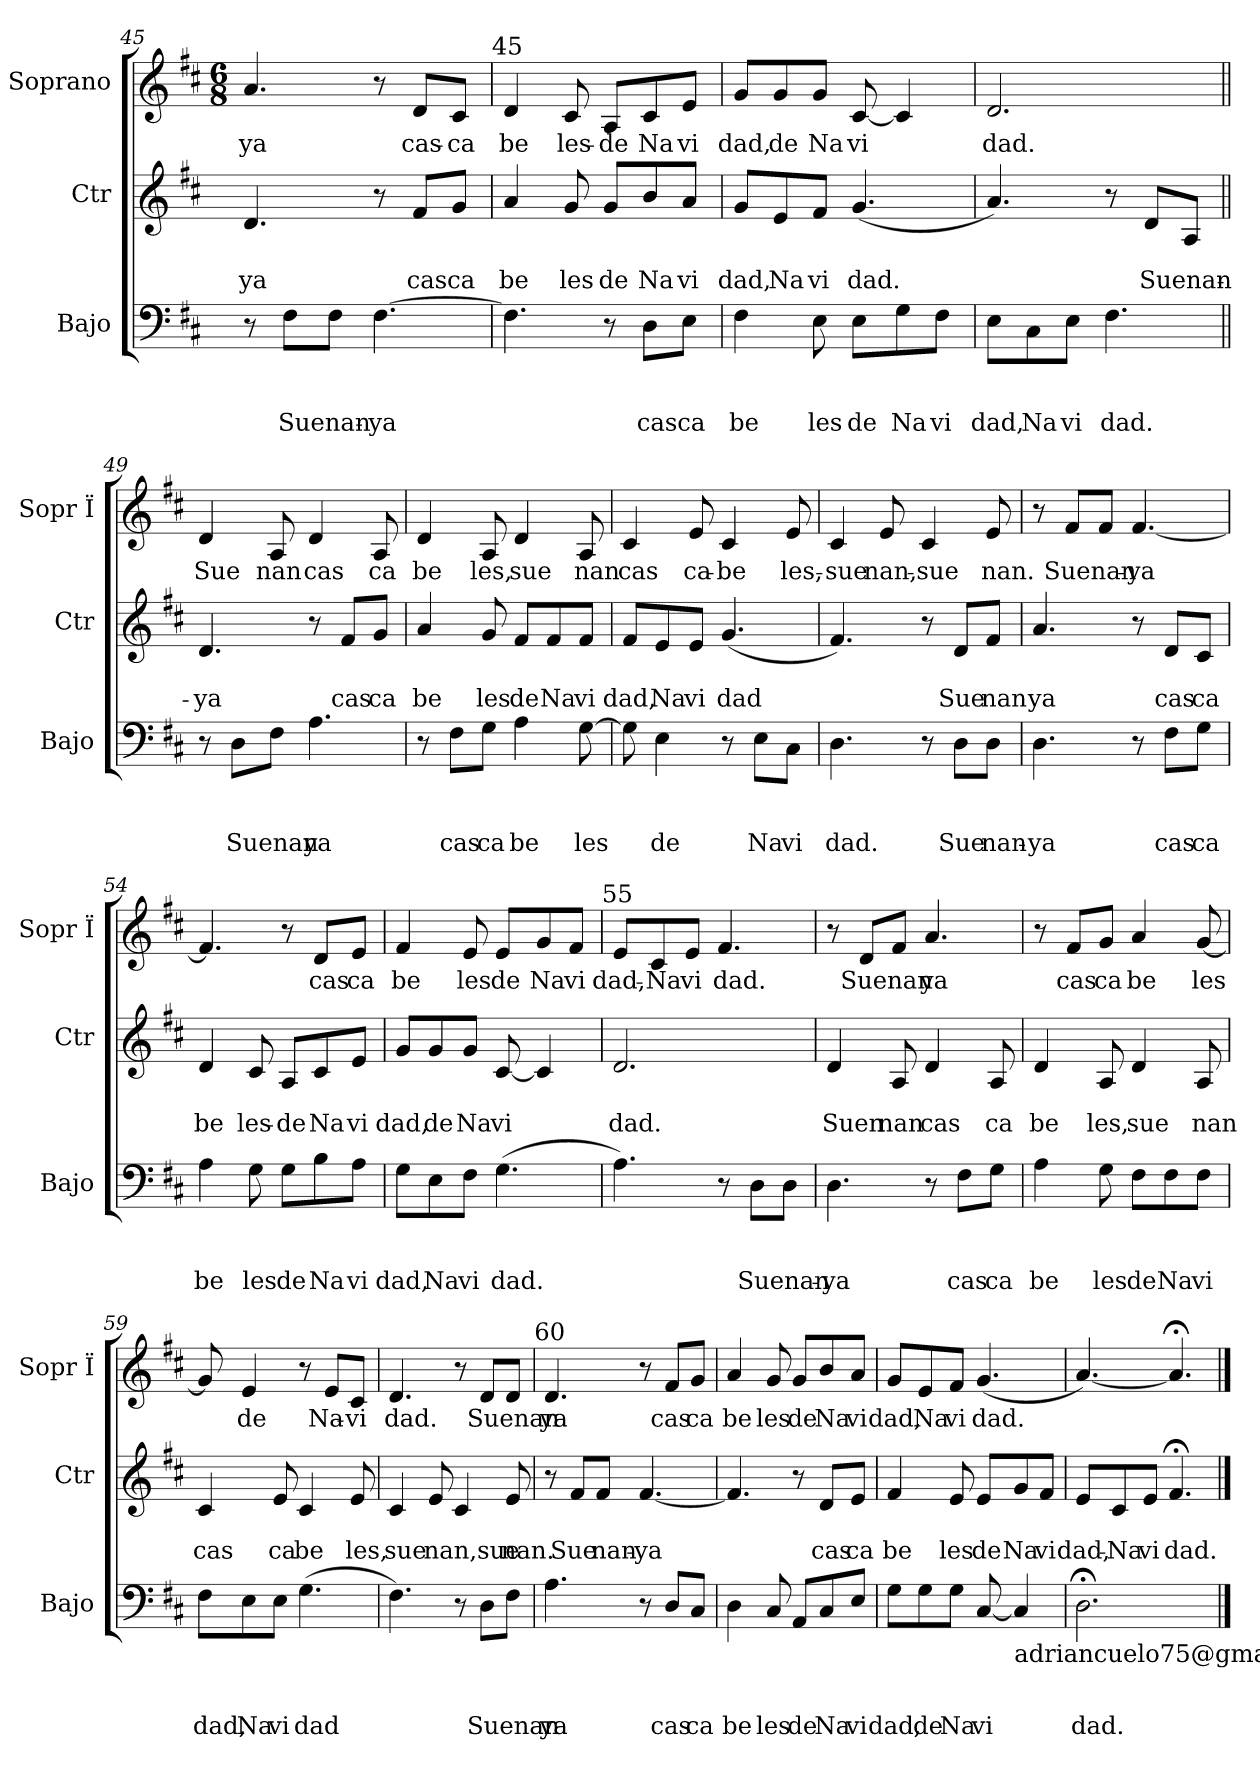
**kern	**text	**text	**text	**kern	**text	**text	**kern	**text
*part3	*part3	*part3	*part3	*part2	*part2	*part2	*part1	*part1
*staff3	*staff3	*staff3	*staff3	*staff2	*staff2	*staff2	*staff1	*staff1
*I"Bajo	*	*	*	*I"Ctr	*	*	*I"Soprano	*
*I'Bajo	*	*	*	*I'Ctr	*	*	*I'Sopr Ï	*
*clefF4	*	*	*	*clefG2	*	*	*clefG2	*
*k[f#c#]	*	*	*	*k[f#c#]	*	*	*k[f#c#]	*
*D:	*	*	*	*D:	*	*	*D:	*
*	*	*	*	*	*	*	*M6/8	*
=45	=45	=45	=45	=45	=45	=45	=45	=45
!	!	!	!	!	!	!LO:LY:b	!	!LO:LY:b
8r	.	.	.	4.d/	.	-ya	4.a/	ya
!	!	!	!LO:LY:b	!	!	!	!	!
8F#\L	.	.	Suenan-	.	.	.	.	.
8F#\J	.	.	.	.	.	.	.	.
!	!	!	!LO:LY:b	!	!	!	!	!
[>4.F#\	.	.	-ya	8r	.	.	8r	.
!	!	!	!	!	!	!LO:LY:b	!	!LO:LY:b
.	.	.	.	8f#/L	.	cas	8d/L	cas-
!	!	!	!	!	!	!LO:LY:b	!	!LO:LY:b
.	.	.	.	8g/J	.	ca	8c#/J	-ca
!	!	!	!	!	!	!	!LO:TX:a:t=45	!
!!LO:PB:g=z
=46	=46	=46	=46	=46	=46	=46	=46	=46
!	!	!	!	!	!	!LO:LY:b	!	!LO:LY:b
4.F#\]	.	.	.	4a/	.	be	4d/	be
!	!	!	!	!	!	!LO:LY:b	!	!LO:LY:b
.	.	.	.	8g/	.	les	8c#/	les-
!	!	!	!	!	!	!LO:LY:b	!	!LO:LY:b
8r	.	.	.	8g/L	.	de	8A/L	-de
!	!	!	!LO:LY:b	!	!	!LO:LY:b	!	!LO:LY:b
8D\L	.	.	cas	8b/	.	Na	8c#/	Na
!	!	!	!LO:LY:b	!	!	!LO:LY:b	!	!LO:LY:b
8E\J	.	.	ca	8a/J	.	vi	8e/J	vi
=47	=47	=47	=47	=47	=47	=47	=47	=47
!	!	!	!LO:LY:b	!	!	!LO:LY:b	!	!LO:LY:b
4F#\	.	.	be	8g/L	.	dad,	8g/L	dad,
!	!	!	!	!	!	!LO:LY:b	!	!LO:LY:b
.	.	.	.	8e/	.	Na	8g/	de
!	!	!	!LO:LY:b	!	!	!LO:LY:b	!	!LO:LY:b
8E\	.	.	les	8f#/J	.	vi	8g/J	Na
!	!	!	!LO:LY:b	!	!	!LO:LY:b	!	!LO:LY:b
8E\L	.	.	de	(<4.g/	.	dad.	[<8c#/	vi
!	!	!	!LO:LY:b	!	!	!	!	!
8G\	.	.	Na	.	.	.	4c#/]	.
!	!	!	!LO:LY:b	!	!	!	!	!
8F#\J	.	.	vi	.	.	.	.	.
=48	=48	=48	=48	=48	=48	=48	=48	=48
!	!	!	!LO:LY:b	!	!	!	!	!LO:LY:b
8E\L	.	.	dad,	4.a/)	.	.	2.d/	dad.
!	!	!	!LO:LY:b	!	!	!	!	!
8C#\	.	.	Na	.	.	.	.	.
!	!	!	!LO:LY:b	!	!	!	!	!
8E\J	.	.	vi	.	.	.	.	.
!	!	!	!LO:LY:b	!	!	!	!	!
4.F#\	.	.	dad.	8r	.	.	.	.
!	!	!	!	!	!	!LO:LY:b	!	!
.	.	.	.	8d/L	.	Suenan-	.	.
.	.	.	.	8A/J	.	.	.	.
=49||	=49||	=49||	=49||	=49||	=49||	=49||	=49||	=49||
!	!	!	!	!	!	!LO:LY:b	!	!LO:LY:b
8r	.	.	.	4.d/	.	-ya	4d/	Sue
!	!	!	!LO:LY:b	!	!	!	!	!
8D\L	.	.	Suenan	.	.	.	.	.
!	!	!	!	!	!	!	!	!LO:LY:b
8F#\J	.	.	.	.	.	.	8A/	nan
!	!	!	!LO:LY:b	!	!	!	!	!LO:LY:b
4.A\	.	.	ya	8r	.	.	4d/	cas
!	!	!	!	!	!	!LO:LY:b	!	!
.	.	.	.	8f#/L	.	cas	.	.
!	!	!	!	!	!	!LO:LY:b	!	!LO:LY:b
.	.	.	.	8g/J	.	ca	8A/	ca
=50	=50	=50	=50	=50	=50	=50	=50	=50
!	!	!	!	!	!	!LO:LY:b	!	!LO:LY:b
8r	.	.	.	4a/	.	be	4d/	be
!	!	!	!LO:LY:b	!	!	!	!	!
8F#\L	.	.	cas	.	.	.	.	.
!	!	!	!LO:LY:b	!	!	!LO:LY:b	!	!LO:LY:b
8G\J	.	.	ca	8g/	.	les	8A/	les,
!	!	!	!LO:LY:b	!	!	!LO:LY:b	!	!LO:LY:b
4A\	.	.	be	8f#/L	.	de	4d/	sue
!	!	!	!	!	!	!LO:LY:b	!	!
.	.	.	.	8f#/	.	Na	.	.
!	!	!	!LO:LY:b	!	!	!LO:LY:b	!	!LO:LY:b
[<8G\	.	.	les	8f#/J	.	vi	8A/	nan
!!LO:LB:g=z
=51	=51	=51	=51	=51	=51	=51	=51	=51
!	!	!	!	!	!	!LO:LY:b	!	!LO:LY:b
8G\]	.	.	.	8f#/L	.	dad,	4c#/	cas
!	!	!	!LO:LY:b	!	!	!LO:LY:b	!	!
4E\	.	.	de	8e/	.	Na	.	.
!	!	!	!	!	!	!LO:LY:b	!	!LO:LY:b
.	.	.	.	8e/J	.	vi	8e/	ca-
!	!	!	!	!	!	!LO:LY:b	!	!LO:LY:b
8r	.	.	.	(<4.g/	.	dad	4c#/	-be
!	!	!	!LO:LY:b	!	!	!	!	!
8E\L	.	.	Na	.	.	.	.	.
!	!	!	!LO:LY:b	!	!	!	!	!LO:LY:b
8C#\J	.	.	vi	.	.	.	8e/	les,-
=52	=52	=52	=52	=52	=52	=52	=52	=52
!	!	!	!LO:LY:b	!	!	!	!	!LO:LY:b
4.D\	.	.	dad.	4.f#/)	.	.	4c#/	-sue
!	!	!	!	!	!	!	!	!LO:LY:b
.	.	.	.	.	.	.	8e/	nan,-
!	!	!	!	!	!	!	!	!LO:LY:b
8r	.	.	.	8r	.	.	4c#/	-sue
!	!	!	!LO:LY:b	!	!	!LO:LY:b	!	!
8D\L	.	.	Sue	8d/L	.	Sue	.	.
!	!	!	!LO:LY:b	!	!	!LO:LY:b	!	!LO:LY:b
8D\J	.	.	nan-	8f#/J	.	nan	8e/	nan.
=53	=53	=53	=53	=53	=53	=53	=53	=53
!	!	!	!LO:LY:b	!	!	!LO:LY:b	!	!
4.D\	.	.	-ya	4.a/	.	ya	8r	.
!	!	!	!	!	!	!	!	!LO:LY:b
.	.	.	.	.	.	.	8f#/L	Suenan-
.	.	.	.	.	.	.	8f#/J	.
!	!	!	!	!	!	!	!	!LO:LY:b
8r	.	.	.	8r	.	.	[<4.f#/	-ya
!	!	!	!LO:LY:b	!	!	!LO:LY:b	!	!
8F#\L	.	.	cas	8d/L	.	cas	.	.
!	!	!	!LO:LY:b	!	!	!LO:LY:b	!	!
8G\J	.	.	ca	8c#/J	.	ca	.	.
=54	=54	=54	=54	=54	=54	=54	=54	=54
!	!	!	!LO:LY:b	!	!	!LO:LY:b	!	!
4A\	.	.	be	4d/	.	be	4.f#/]	.
!	!	!	!LO:LY:b	!	!	!LO:LY:b	!	!
8G\	.	.	les	8c#/	.	les-	.	.
!	!	!	!LO:LY:b	!	!	!LO:LY:b	!	!
8G\L	.	.	de	8A/L	.	-de	8r	.
!	!	!	!LO:LY:b	!	!	!LO:LY:b	!	!LO:LY:b
8B\	.	.	Na	8c#/	.	Na	8d/L	cas
!	!	!	!LO:LY:b	!	!	!LO:LY:b	!	!LO:LY:b
8A\J	.	.	vi	8e/J	.	vi	8e/J	ca
=55	=55	=55	=55	=55	=55	=55	=55	=55
!	!	!	!LO:LY:b	!	!	!LO:LY:b	!	!LO:LY:b
8G\L	.	.	dad,	8g/L	.	dad,	4f#/	be
!	!	!	!LO:LY:b	!	!	!LO:LY:b	!	!
8E\	.	.	Na	8g/	.	de	.	.
!	!	!	!LO:LY:b	!	!	!LO:LY:b	!	!LO:LY:b
8F#\J	.	.	vi	8g/J	.	Na	8e/	les
!	!	!	!LO:LY:b	!	!	!LO:LY:b	!	!LO:LY:b
(>4.G\	.	.	dad.	[<8c#/	.	vi	8e/L	de
!	!	!	!	!	!	!	!	!LO:LY:b
.	.	.	.	4c#/]	.	.	8g/	Na
!	!	!	!	!	!	!	!	!LO:LY:b
.	.	.	.	.	.	.	8f#/J	vi
!	!	!	!	!	!	!	!LO:TX:a:t=55	!
!!LO:LB:g=z
=56	=56	=56	=56	=56	=56	=56	=56	=56
!	!	!	!	!	!	!LO:LY:b	!	!LO:LY:b
4.A\)	.	.	.	2.d/	.	dad.	8e/L	dad,-
!	!	!	!	!	!	!	!	!LO:LY:b
.	.	.	.	.	.	.	8c#/	-Na
!	!	!	!	!	!	!	!	!LO:LY:b
.	.	.	.	.	.	.	8e/J	vi
!	!	!	!	!	!	!	!	!LO:LY:b
8r	.	.	.	.	.	.	4.f#/	dad.
!	!	!	!LO:LY:b	!	!	!	!	!
8D\L	.	.	Suenan-	.	.	.	.	.
8D\J	.	.	.	.	.	.	.	.
=57	=57	=57	=57	=57	=57	=57	=57	=57
!	!	!	!LO:LY:b	!	!	!LO:LY:b	!	!
4.D\	.	.	-ya	4d/	.	Suen	8r	.
!	!	!	!	!	!	!	!	!LO:LY:b
.	.	.	.	.	.	.	8d/L	Suenan
!	!	!	!	!	!	!LO:LY:b	!	!
.	.	.	.	8A/	.	nan	8f#/J	.
!	!	!	!	!	!	!LO:LY:b	!	!LO:LY:b
8r	.	.	.	4d/	.	cas	4.a/	ya
!	!	!	!LO:LY:b	!	!	!	!	!
8F#\L	.	.	cas	.	.	.	.	.
!	!	!	!LO:LY:b	!	!	!LO:LY:b	!	!
8G\J	.	.	ca	8A/	.	ca	.	.
=58	=58	=58	=58	=58	=58	=58	=58	=58
!	!	!	!LO:LY:b	!	!	!LO:LY:b	!	!
4A\	.	.	be	4d/	.	be	8r	.
!	!	!	!	!	!	!	!	!LO:LY:b
.	.	.	.	.	.	.	8f#/L	cas
!	!	!	!LO:LY:b	!	!	!LO:LY:b	!	!LO:LY:b
8G\	.	.	les	8A/	.	les,	8g/J	ca
!	!	!	!LO:LY:b	!	!	!LO:LY:b	!	!LO:LY:b
8F#\L	.	.	de	4d/	.	sue	4a/	be
!	!	!	!LO:LY:b	!	!	!	!	!
8F#\	.	.	Na	.	.	.	.	.
!	!	!	!LO:LY:b	!	!	!LO:LY:b	!	!LO:LY:b
8F#\J	.	.	vi	8A/	.	nan	[<8g/	les
=59	=59	=59	=59	=59	=59	=59	=59	=59
!	!	!	!LO:LY:b	!	!	!LO:LY:b	!	!
8F#\L	.	.	dad,	4c#/	.	cas	8g/]	.
!	!	!	!LO:LY:b	!	!	!	!	!LO:LY:b
8E\	.	.	Na	.	.	.	4e/	de
!	!	!	!LO:LY:b	!	!	!LO:LY:b	!	!
8E\J	.	.	vi	8e/	.	ca	.	.
!	!	!	!LO:LY:b	!	!	!LO:LY:b	!	!
(<4.G\	.	.	dad	4c#/	.	be	8r	.
!	!	!	!	!	!	!	!	!LO:LY:b
.	.	.	.	.	.	.	8e/L	Na-
!	!	!	!	!	!	!LO:LY:b	!	!LO:LY:b
.	.	.	.	8e/	.	les,	8c#/J	-vi
=60	=60	=60	=60	=60	=60	=60	=60	=60
!	!	!	!	!	!	!LO:LY:b	!	!LO:LY:b
4.F#\)	.	.	.	4c#/	.	sue	4.d/	dad.
!	!	!	!	!	!	!LO:LY:b	!	!
.	.	.	.	8e/	.	nan,sue	.	.
8r	.	.	.	4c#/	.	.	8r	.
!	!	!	!LO:LY:b	!	!	!	!	!LO:LY:b
8D\L	.	.	Suenan	.	.	.	8d/L	Suenan
!	!	!	!	!	!	!LO:LY:b	!	!
8F#\J	.	.	.	8e/	.	nan.	8d/J	.
!	!	!	!	!	!	!	!LO:TX:a:t=60	!
!!LO:LB:g=z
=61	=61	=61	=61	=61	=61	=61	=61	=61
!	!	!	!LO:LY:b	!	!	!	!	!LO:LY:b
4.A\	.	.	ya	8r	.	.	4.d/	ya
!	!	!	!	!	!	!LO:LY:b	!	!
.	.	.	.	8f#/L	.	Sue	.	.
!	!	!	!	!	!	!LO:LY:b	!	!
.	.	.	.	8f#/J	.	nan-	.	.
!	!	!	!	!	!	!LO:LY:b	!	!
8r	.	.	.	[<4.f#/	.	-ya	8r	.
!	!	!	!LO:LY:b	!	!	!	!	!LO:LY:b
8D/L	.	.	cas	.	.	.	8f#/L	cas
!	!	!	!LO:LY:b	!	!	!	!	!LO:LY:b
8C#/J	.	.	ca	.	.	.	8g/J	ca
=62	=62	=62	=62	=62	=62	=62	=62	=62
!	!	!	!LO:LY:b	!	!	!	!	!LO:LY:b
4D\	.	.	be	4.f#/]	.	.	4a/	be
!	!	!	!LO:LY:b	!	!	!	!	!LO:LY:b
8C#/	.	.	les	.	.	.	8g/	les
!	!	!	!LO:LY:b	!	!	!	!	!LO:LY:b
8AA/L	.	.	de	8r	.	.	8g/L	de
!	!	!	!LO:LY:b	!	!	!LO:LY:b	!	!LO:LY:b
8C#/	.	.	Na	8d/L	.	cas	8b/	Na
!	!	!	!LO:LY:b	!	!	!LO:LY:b	!	!LO:LY:b
8E/J	.	.	vi	8e/J	.	ca	8a/J	vi
=63	=63	=63	=63	=63	=63	=63	=63	=63
!	!	!	!LO:LY:b	!	!	!LO:LY:b	!	!LO:LY:b
8G\L	.	.	dad,	4f#/	.	be	8g/L	dad,
!	!	!	!LO:LY:b	!	!	!	!	!LO:LY:b
8G\	.	.	de	.	.	.	8e/	Na
!	!	!	!LO:LY:b	!	!	!LO:LY:b	!	!LO:LY:b
8G\J	.	.	Na	8e/	.	les	8f#/J	vi
!	!	!	!LO:LY:b	!	!	!LO:LY:b	!	!LO:LY:b
[<8C#/	.	.	vi	8e/L	.	de	(<4.g/	dad.
!LO:TX:b:t=adriancuelo75@gmail.com	!	!	!	!	!	!	!	!
!	!	!	!	!	!	!LO:LY:b	!	!
4C#/]	.	.	.	8g/	.	Na	.	.
!	!	!	!	!	!	!LO:LY:b	!	!
.	.	.	.	8f#/J	.	vi	.	.
=64	=64	=64	=64	=64	=64	=64	=64	=64
!	!	!	!LO:LY:b	!	!	!LO:LY:b	!	!
2.D;<\	.	.	dad.	8e/L	.	dad,-	[<4.a/)	.
!	!	!	!	!	!	!LO:LY:b	!	!
.	.	.	.	8c#/	.	-Na	.	.
!	!	!	!	!	!	!LO:LY:b	!	!
.	.	.	.	8e/J	.	vi	.	.
!	!	!	!	!	!	!LO:LY:b	!	!
.	.	.	.	4.f#;/	.	dad.	4.a;/]	.
==	==	==	==	==	==	==	==	==
*-	*-	*-	*-	*-	*-	*-	*-	*-
